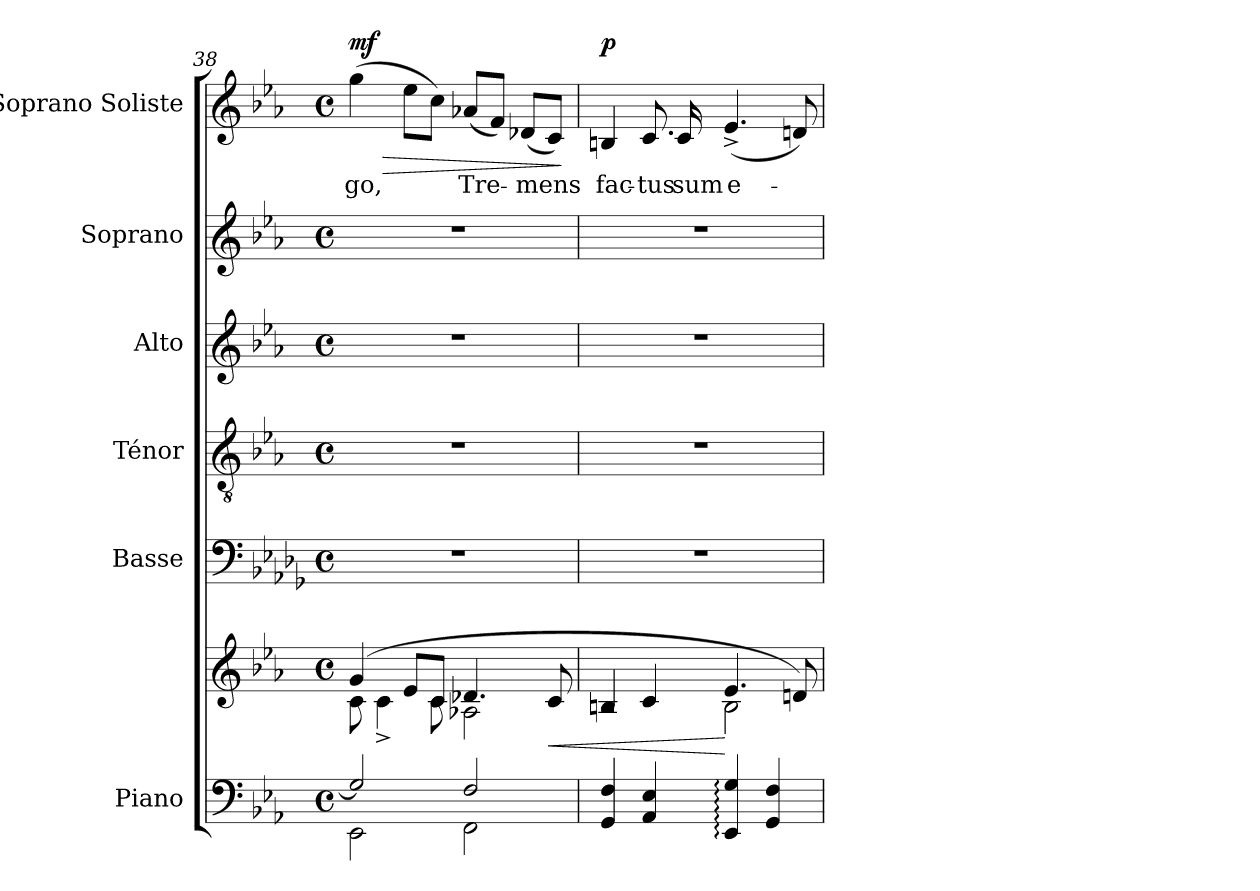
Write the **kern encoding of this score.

**kern	**kern	**dynam	**kern	**kern	**kern	**kern	**kern	**text	**dynam
*part6	*part6	*part6	*part5	*part4	*part3	*part2	*part1	*part1	*part1
*staff7	*staff6	*staff6/7	*staff5	*staff4	*staff3	*staff2	*staff1	*staff1	*staff1
*I"Piano	*	*	*I"Basse	*I"Ténor	*I"Alto	*I"Soprano	*I"Soprano Soliste	*	*
*I'Pno.	*	*	*I'B.	*I'T.	*I'A.	*I'S.	*	*	*
!!LO:LB:g=z
*clefF4	*clefG2	*	*clefF4	*clefGv2	*clefG2	*clefG2	*clefG2	*	*
*	*	*	*ITrd8c14	*	*	*	*	*	*
*k[b-e-a-]	*k[b-e-a-]	*	*k[b-e-a-d-g-]	*k[b-e-a-]	*k[b-e-a-]	*k[b-e-a-]	*k[b-e-a-]	*	*
*M4/4	*M4/4	*	*M4/4	*M4/4	*M4/4	*M4/4	*M4/4	*	*
*met(c)	*met(c)	*	*met(c)	*met(c)	*met(c)	*met(c)	*met(c)	*	*
=38	=38	=38	=38	=38	=38	=38	=38	=38	=38
*^	*^	*	*	*	*	*	*	*	*
!	!	!	!	!	!	!	!	!	!	!	!LO:HP:b
!	!	!	!	!	!	!	!	!	!	!	!LO:DY:n=1:a
2G/]	2EE-\	(4g/	8c\	.	1r	1r	1r	1r	(4gg\	-go,	> mf
.	.	.	4c^\	.	.	.	.	.	.	.	.
.	.	8e-/L	.	.	.	.	.	.	8ee-\L	.	.
.	.	8c/J	8c\	.	.	.	.	.	8cc\J)	.	.
2F/	2FF\	4.d-X/	2A-X\	.	.	.	.	.	(>8a-X/L	Tre-	.
.	.	.	.	.	.	.	.	.	8f/J)	.	.
.	.	.	.	.	.	.	.	.	(>8d-X/L	-mens	.
!	!	!	!	!LO:HP:b	!	!	!	!	!	!	!
.	.	8c/	.	<	.	.	.	.	8c/J)	.	.
*v	*v	*	*	*	*	*	*	*	*	*	*
*	*v	*v	*	*	*	*	*	*	*	*
.	.	.	.	.	.	.	.	.	]
=39	=39	=39	=39	=39	=39	=39	=39	=39	=39
*	*^	*	*	*	*	*	*	*	*
!	!	!	!	!	!	!	!	!	!	!LO:DY:a
4GG/ 4F/	4Bn/	2rA	.	1r	1r	1r	1r	4Bn/	fac-	p
4AA-/ 4E-/	4c/	.	.	.	.	.	.	8.c/	-tus	.
.	.	.	.	.	.	.	.	16c/	sum	.
4EE-/: 4G/:	4.e-/	2B\	[	.	.	.	.	(>4.e-^/	e-	.
4GG/ 4F/	.	.	.	.	.	.	.	.	.	.
.	8dn/)	.	.	.	.	.	.	8dn/)	.	.
*	*v	*v	*	*	*	*	*	*	*	*
=	=	=	=	=	=	=	=	=	=
*-	*-	*-	*-	*-	*-	*-	*-	*-	*-
